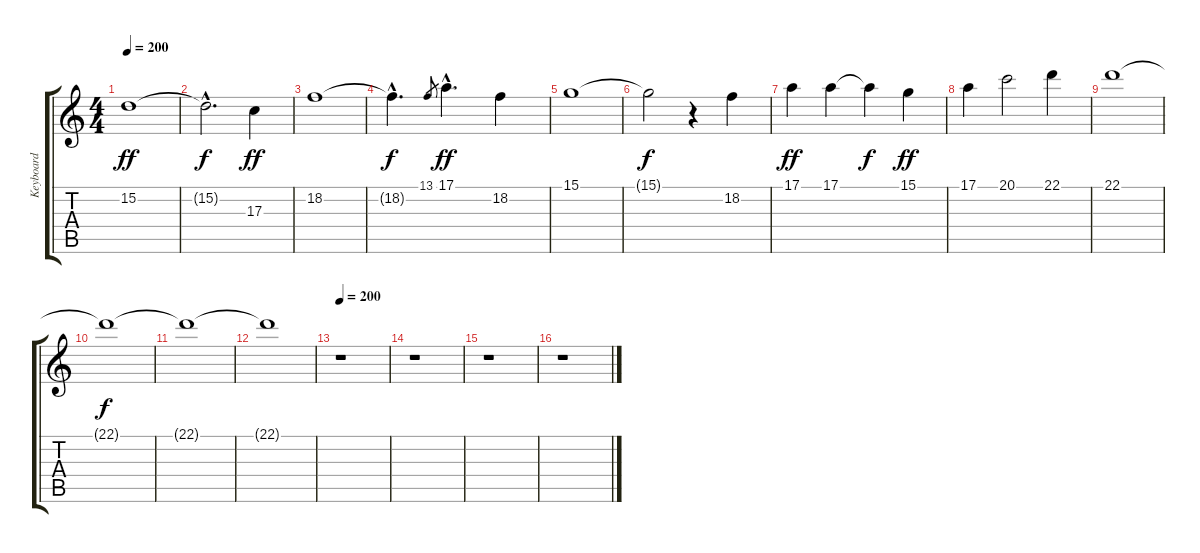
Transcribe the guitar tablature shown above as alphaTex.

\track ("Keyboard" "Keyboard") {instrument panflute}
\staff {score tabs}
\tuning (E4 B3 G3 D3 A2 E2) {hide}
\ts (4 4)
\section ("" "")
\tempo 200
\clef g2
\ks c
15.2.1{dy ff} |
15.2{hac t}.2{d dy f} 17.3.4{dy ff} |
18.2.1 |
18.2{hac t}.4{d dy f} 13.1.8{gr} 17.1{hac}.4{d dy ff} 18.2.4 |
15.1.1 |
15.1{t}.2{dy f} r.4 18.2.4 |
17.1.4{dy ff} 17.1.4 17.1{t}.4{dy f} 15.1.4{dy ff} |
17.1.4 20.1.2 22.1.4 |
22.1.1 |
22.1{t}.1{dy f} |
22.1{t}.1{volume 0} |
22.1{t}.1 |
\tempo 200
r.1 |
r.1 |
\section ("" "")
r.1 |
r.1
